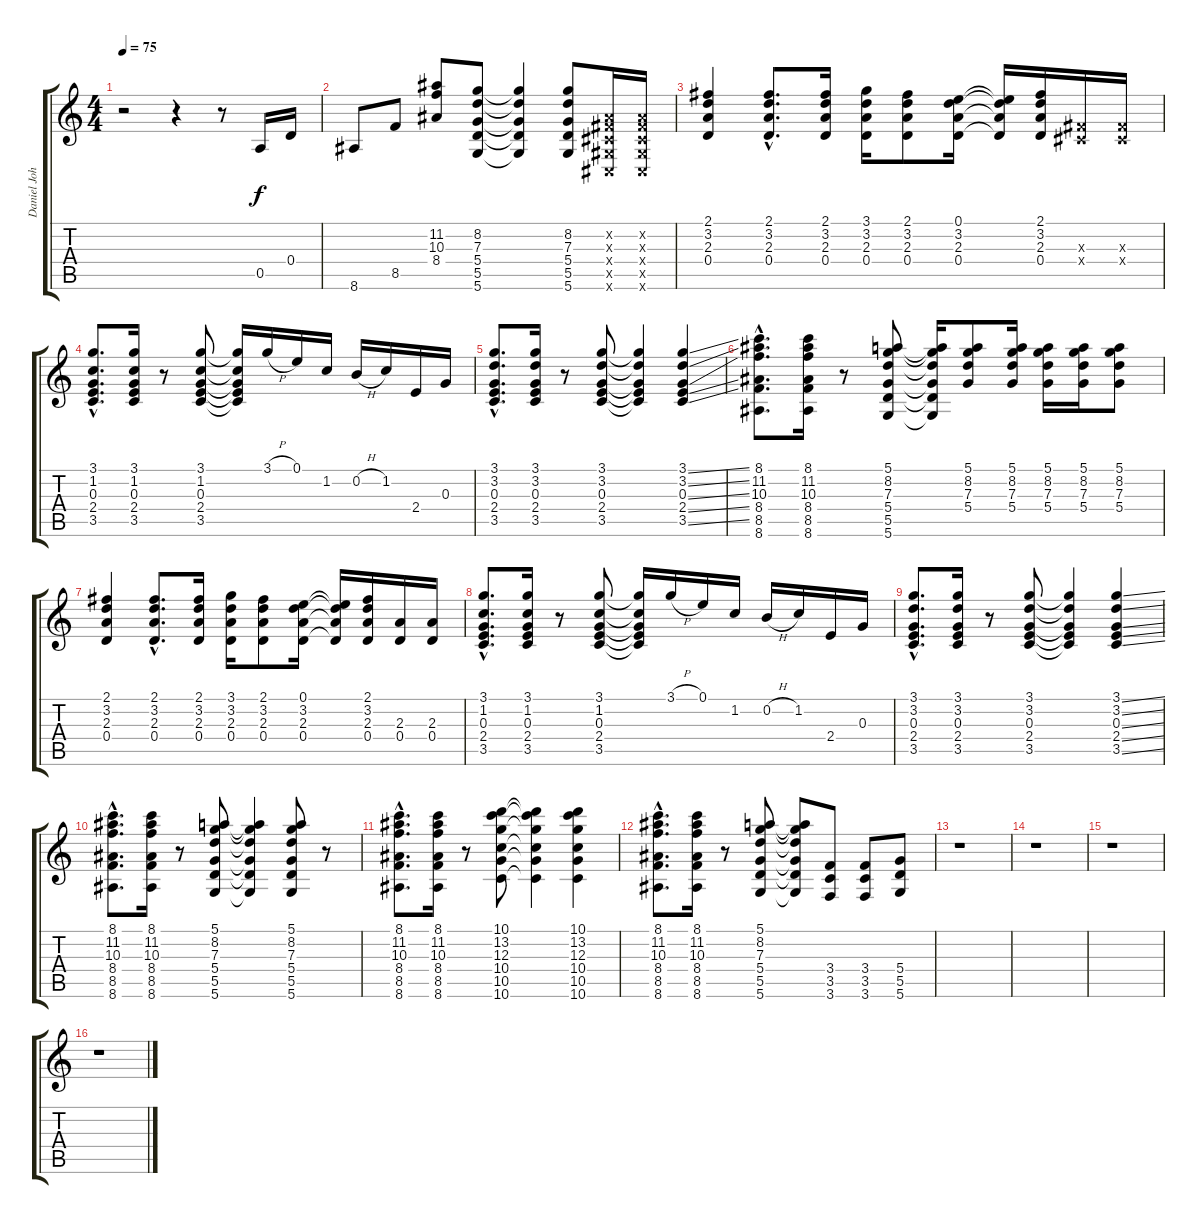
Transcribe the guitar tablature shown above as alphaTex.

\track ("Daniel Johns (gtr1)" "Daniel Joh") {instrument electricguitarclean}
\staff {score tabs}
\tuning (E4 B3 G3 D3 A2 D2) {hide}
\ts (4 4)
\tempo 75
\clef g2
\ks c
r.2{dy f instrument electricguitarclean} r.4 r.8 0.5.16 0.4.16 |
8.6.8 8.5.8 (11.2 10.3 8.4).8 (8.2 7.3 5.4 5.5 5.6).8 (8.2{t} 7.3{t} 5.4{t} 5.5{t} 5.6{t}).4 (8.2 7.3 5.4 5.5 5.6).8 (-1.2{x} -1.3{x} -1.4{x} -1.5{x} -1.6{x}).16 (-1.2{x} -1.3{x} -1.4{x} -1.5{x} -1.6{x}).16 |
(2.1 3.2 2.3 0.4).4 (2.1{hac} 3.2{hac} 2.3{hac} 0.4{hac}).8{d} (2.1 3.2 2.3 0.4).16 (3.1 3.2 2.3 0.4).16 (2.1 3.2 2.3 0.4).8 (0.1 3.2 2.3 0.4).16 (0.1{t} 3.2{t} 2.3{t} 0.4{t}).16 (2.1 3.2 2.3 0.4).16 (-1.3{x} -1.4{x}).16 (-1.3{x} -1.4{x}).16 |
(3.1{hac} 1.2{hac} 0.3{hac} 2.4{hac} 3.5{hac}).8{d} (3.1 1.2 0.3 2.4 3.5).16 r.8 (3.1 1.2 0.3 2.4 3.5).8 (3.1{t} 1.2{t} 0.3{t} 2.4{t} 3.5{t}).16 3.1{h}.16 0.1.16 1.2.16 0.2{h}.16 1.2.16 2.4.16 0.3.16 |
(3.1{hac} 3.2{hac} 0.3{hac} 2.4{hac} 3.5{hac}).8{d} (3.1 3.2 0.3 2.4 3.5).16 r.8 (3.1 3.2 0.3 2.4 3.5).8 (3.1{t} 3.2{t} 0.3{t} 2.4{t} 3.5{t}).4 (3.1{ss} 3.2{ss} 0.3{ss} 2.4{ss} 3.5{ss}).4 |
(8.1{hac} 11.2{hac} 10.3{hac} 8.4{hac} 8.5{hac} 8.6{hac}).8{d} (8.1 11.2 10.3 8.4 8.5 8.6).16 r.8 (5.1 8.2 7.3 5.4 5.5 5.6).8 (5.1{t} 8.2{t} 7.3{t} 5.4{t} 5.5{t} 5.6{t}).16 (5.1 8.2 7.3 5.4).8 (5.1 8.2 7.3 5.4).16 (5.1 8.2 7.3 5.4).16 (5.1 8.2 7.3 5.4).16 (5.1 8.2 7.3 5.4).8 |
(2.1 3.2 2.3 0.4).4 (2.1{hac} 3.2{hac} 2.3{hac} 0.4{hac}).8{d} (2.1 3.2 2.3 0.4).16 (3.1 3.2 2.3 0.4).16 (2.1 3.2 2.3 0.4).8 (0.1 3.2 2.3 0.4).16 (0.1{t} 3.2{t} 2.3{t} 0.4{t}).16 (2.1 3.2 2.3 0.4).16 (2.3 0.4).16 (2.3 0.4).16 |
(3.1{hac} 1.2{hac} 0.3{hac} 2.4{hac} 3.5{hac}).8{d} (3.1 1.2 0.3 2.4 3.5).16 r.8 (3.1 1.2 0.3 2.4 3.5).8 (3.1{t} 1.2{t} 0.3{t} 2.4{t} 3.5{t}).16 3.1{h}.16 0.1.16 1.2.16 0.2{h}.16 1.2.16 2.4.16 0.3.16 |
(3.1{hac} 3.2{hac} 0.3{hac} 2.4{hac} 3.5{hac}).8{d} (3.1 3.2 0.3 2.4 3.5).16 r.8 (3.1 3.2 0.3 2.4 3.5).8 (3.1{t} 3.2{t} 0.3{t} 2.4{t} 3.5{t}).4 (3.1{ss} 3.2{ss} 0.3{ss} 2.4{ss} 3.5{ss}).4 |
(8.1{hac} 11.2{hac} 10.3{hac} 8.4{hac} 8.5{hac} 8.6{hac}).8{d} (8.1 11.2 10.3 8.4 8.5 8.6).16 r.8 (5.1 8.2 7.3 5.4 5.5 5.6).8 (5.1{t} 8.2{t} 7.3{t} 5.4{t} 5.5{t} 5.6{t}).4 (5.1 8.2 7.3 5.4 5.5 5.6).8 r.8 |
(8.1{hac} 11.2{hac} 10.3{hac} 8.4{hac} 8.5{hac} 8.6{hac}).8{d} (8.1 11.2 10.3 8.4 8.5 8.6).16 r.8 (10.1 13.2 12.3 10.4 10.5 10.6).8 (10.1{t} 13.2{t} 12.3{t} 10.4{t} 10.5{t} 10.6{t}).4 (10.1 13.2 12.3 10.4 10.5 10.6).4 |
(8.1{hac} 11.2{hac} 10.3{hac} 8.4{hac} 8.5{hac} 8.6{hac}).8{d} (8.1 11.2 10.3 8.4 8.5 8.6).16 r.8 (5.1 8.2 7.3 5.4 5.5 5.6).8 (5.1{t} 8.2{t} 7.3{t} 5.4{t} 5.5{t} 5.6{t}).8 (3.4 3.5 3.6).8 (3.4 3.5 3.6).8 (5.4 5.5 5.6).8 |
r.1 |
r.1 |
r.1 |
r.1
